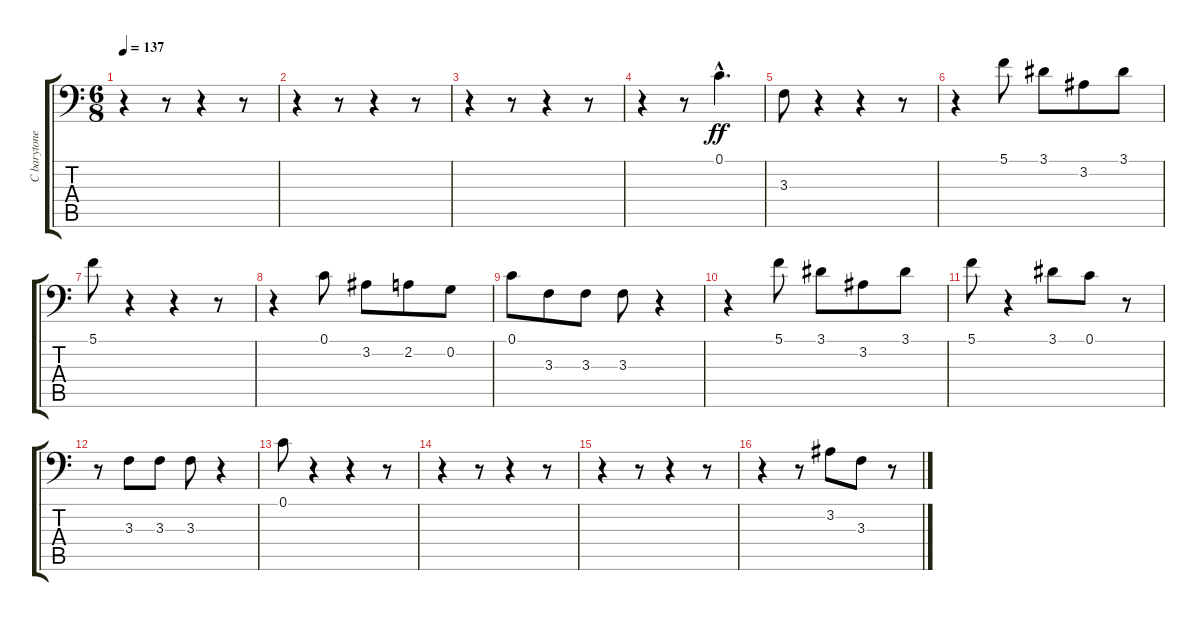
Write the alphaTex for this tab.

\track ("C barytone" "C barytone") {instrument electricbassfinger}
\staff {score tabs}
\tuning (C3 G2 D2 A1 E1 B0) {hide}
\ts (6 8)
\tempo 137
\clef f4
\ks c
r.4{dy ff} r.8 r.4 r.8 |
r.4 r.8 r.4 r.8 |
r.4 r.8 r.4 r.8 |
r.4 r.8 0.1{hac}.4{d} |
3.3.8 r.4 r.4 r.8 |
r.4 5.1.8 3.1.8 3.2.8 3.1.8 |
5.1.8 r.4 r.4 r.8 |
r.4 0.1.8 3.2.8 2.2.8 0.2.8 |
0.1.8 3.3.8 3.3.8 3.3.8 r.4 |
r.4 5.1.8 3.1.8 3.2.8 3.1.8 |
5.1.8 r.4 3.1.8 0.1.8 r.8 |
r.8 3.3.8 3.3.8 3.3.8 r.4 |
0.1.8 r.4 r.4 r.8 |
r.4 r.8 r.4 r.8 |
r.4 r.8 r.4 r.8 |
r.4 r.8 3.2.8 3.3.8 r.8
